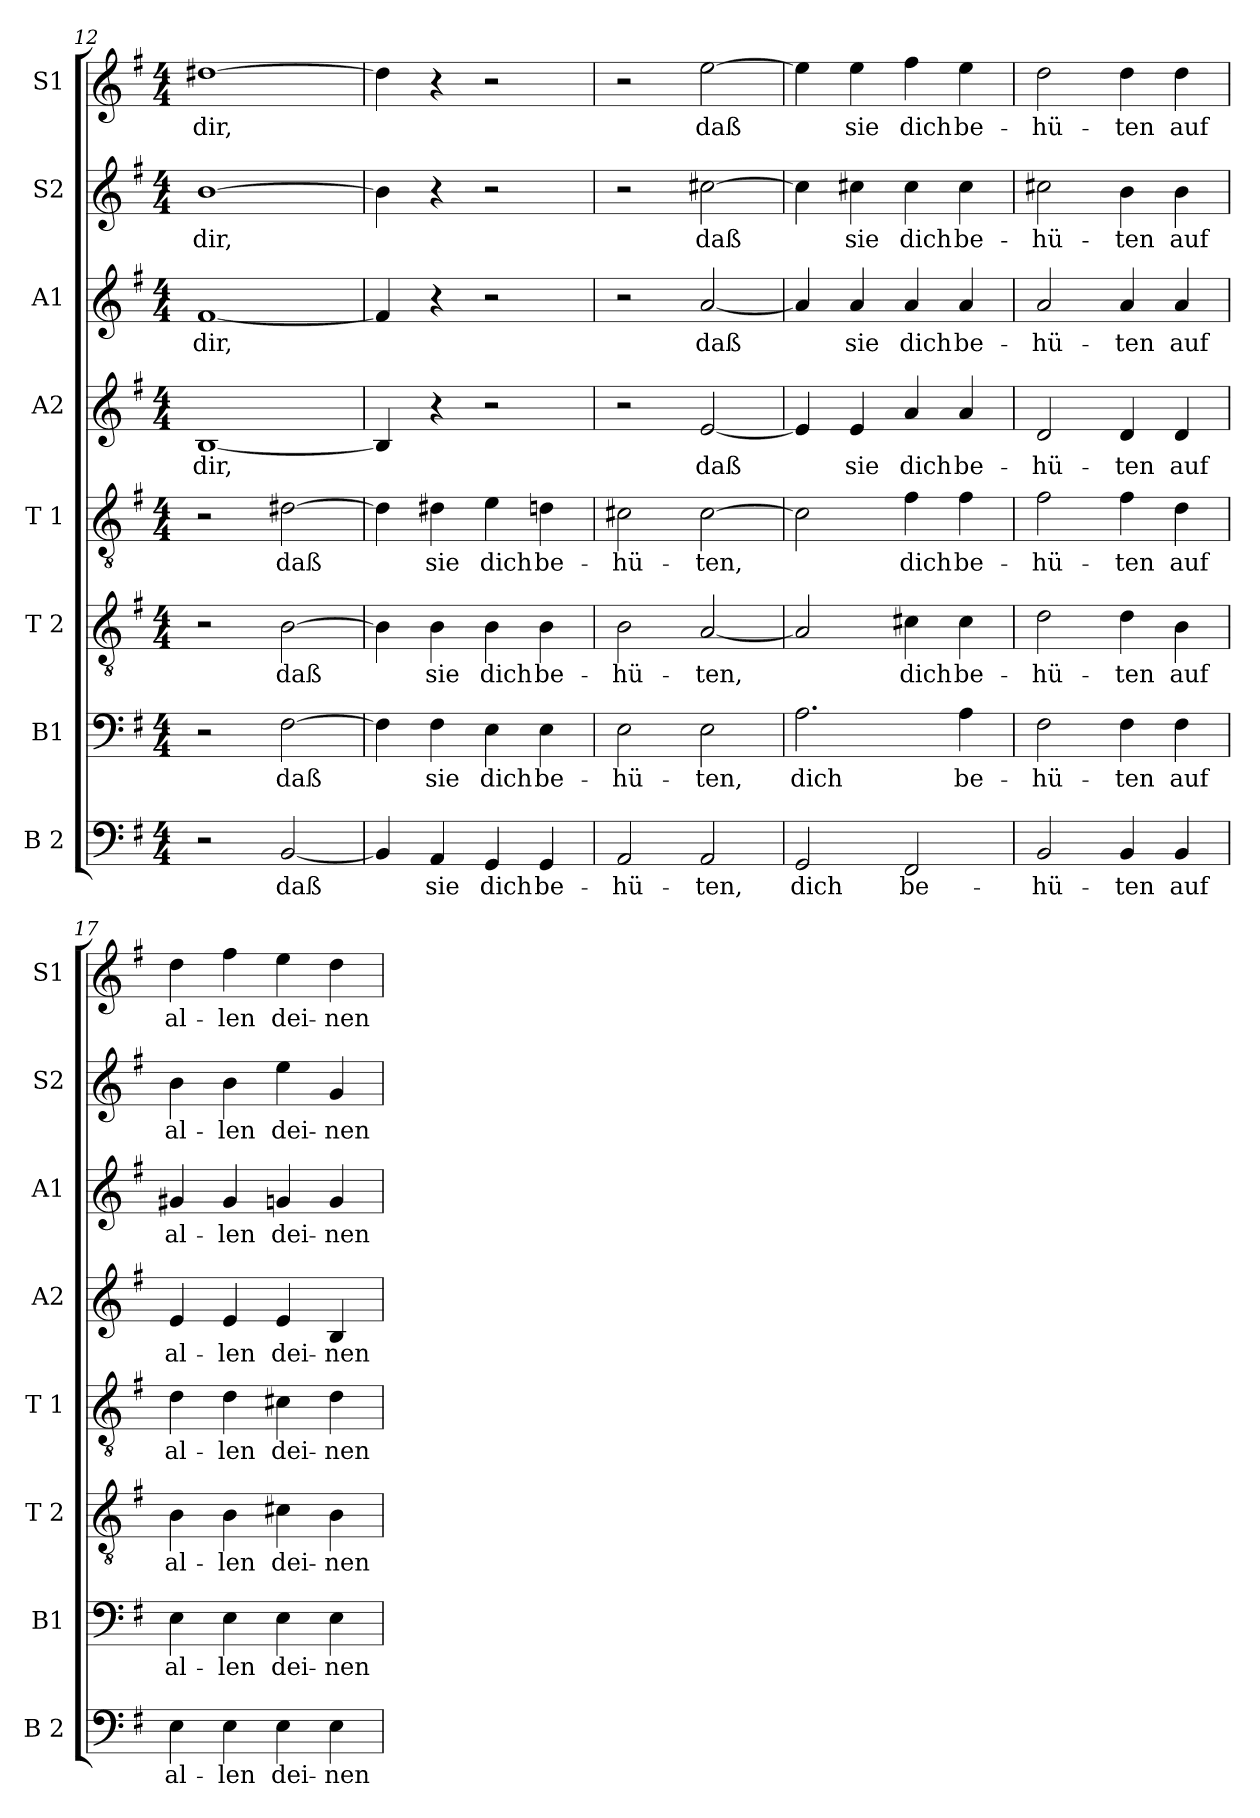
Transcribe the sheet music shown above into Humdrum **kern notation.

**kern	**text	**kern	**text	**kern	**text	**kern	**text	**kern	**text	**kern	**text	**kern	**text	**kern	**text
*part8	*part8	*part7	*part7	*part6	*part6	*part5	*part5	*part4	*part4	*part3	*part3	*part2	*part2	*part1	*part1
*staff8	*staff8	*staff7	*staff7	*staff6	*staff6	*staff5	*staff5	*staff4	*staff4	*staff3	*staff3	*staff2	*staff2	*staff1	*staff1
*I"B 2	*	*I"B1	*	*I"T 2	*	*I"T 1	*	*I"A2	*	*I"A1	*	*I"S2	*	*I"S1	*
*I'B 2	*	*I'B1	*	*I'T 2	*	*I'T 1	*	*I'A2	*	*I'A1	*	*I'S2	*	*I'S1	*
*clefF4	*	*clefF4	*	*clefGv2	*	*clefGv2	*	*clefG2	*	*clefG2	*	*clefG2	*	*clefG2	*
*k[f#]	*	*k[f#]	*	*k[f#]	*	*k[f#]	*	*k[f#]	*	*k[f#]	*	*k[f#]	*	*k[f#]	*
*M4/4	*	*M4/4	*	*M4/4	*	*M4/4	*	*M4/4	*	*M4/4	*	*M4/4	*	*M4/4	*
=12	=12	=12	=12	=12	=12	=12	=12	=12	=12	=12	=12	=12	=12	=12	=12
2r	.	2r	.	2r	.	2r	.	[1B	dir,	[1f#	dir,	[1b	dir,	[1dd#X	dir,
[2BB/	daß	[2F#\	daß	[2B\	daß	[2d#X\	daß	.	.	.	.	.	.	.	.
!!LO:PB:g=z
=13	=13	=13	=13	=13	=13	=13	=13	=13	=13	=13	=13	=13	=13	=13	=13
4BB/]	.	4F#\]	.	4B\]	.	4d#\]	.	4B/]	.	4f#/]	.	4b\]	.	4dd#\]	.
4AA/	sie	4F#\	sie	4B\	sie	4d#X\	sie	4r	.	4r	.	4r	.	4r	.
4GG/	dich	4E\	dich	4B\	dich	4e\	dich	2r	.	2r	.	2r	.	2r	.
4GG/	be-	4E\	be-	4B\	be-	4dn\	be-	.	.	.	.	.	.	.	.
=14	=14	=14	=14	=14	=14	=14	=14	=14	=14	=14	=14	=14	=14	=14	=14
2AA/	-hü-	2E\	-hü-	2B\	-hü-	2c#X\	-hü-	2r	.	2r	.	2r	.	2r	.
2AA/	-ten,	2E\	-ten,	[2A/	-ten,	[2c#\	-ten,	[2e/	daß	[2a/	daß	[2cc#X\	daß	[2ee\	daß
=15	=15	=15	=15	=15	=15	=15	=15	=15	=15	=15	=15	=15	=15	=15	=15
2GG/	dich	2.A\	dich	2A/]	.	2c#\]	.	4e/]	.	4a/]	.	4cc#\]	.	4ee\]	.
.	.	.	.	.	.	.	.	4e/	sie	4a/	sie	4cc#X\	sie	4ee\	sie
2FF#/	be-	.	.	4c#X\	dich	4f#\	dich	4a/	dich	4a/	dich	4cc#\	dich	4ff#\	dich
.	.	4A\	be-	4c#\	be-	4f#\	be-	4a/	be-	4a/	be-	4cc#\	be-	4ee\	be-
=16	=16	=16	=16	=16	=16	=16	=16	=16	=16	=16	=16	=16	=16	=16	=16
2BB/	-hü-	2F#\	-hü-	2d\	-hü-	2f#\	-hü-	2d/	-hü-	2a/	-hü-	2cc#X\	-hü-	2dd\	-hü-
4BB/	-ten	4F#\	-ten	4d\	-ten	4f#\	-ten	4d/	-ten	4a/	-ten	4b\	-ten	4dd\	-ten
4BB/	auf	4F#\	auf	4B\	auf	4d\	auf	4d/	auf	4a/	auf	4b\	auf	4dd\	auf
=17	=17	=17	=17	=17	=17	=17	=17	=17	=17	=17	=17	=17	=17	=17	=17
4E\	al-	4E\	al-	4B\	al-	4d\	al-	4e/	al-	4g#X/	al-	4b\	al-	4dd\	al-
4E\	-len	4E\	-len	4B\	-len	4d\	-len	4e/	-len	4g#/	-len	4b\	-len	4ff#\	-len
4E\	dei-	4E\	dei-	4c#X\	dei-	4c#X\	dei-	4e/	dei-	4gn/	dei-	4ee\	dei-	4ee\	dei-
4E\	-nen	4E\	-nen	4B\	-nen	4d\	-nen	4B/	-nen	4g/	-nen	4g/	-nen	4dd\	-nen
=	=	=	=	=	=	=	=	=	=	=	=	=	=	=	=
*-	*-	*-	*-	*-	*-	*-	*-	*-	*-	*-	*-	*-	*-	*-	*-
